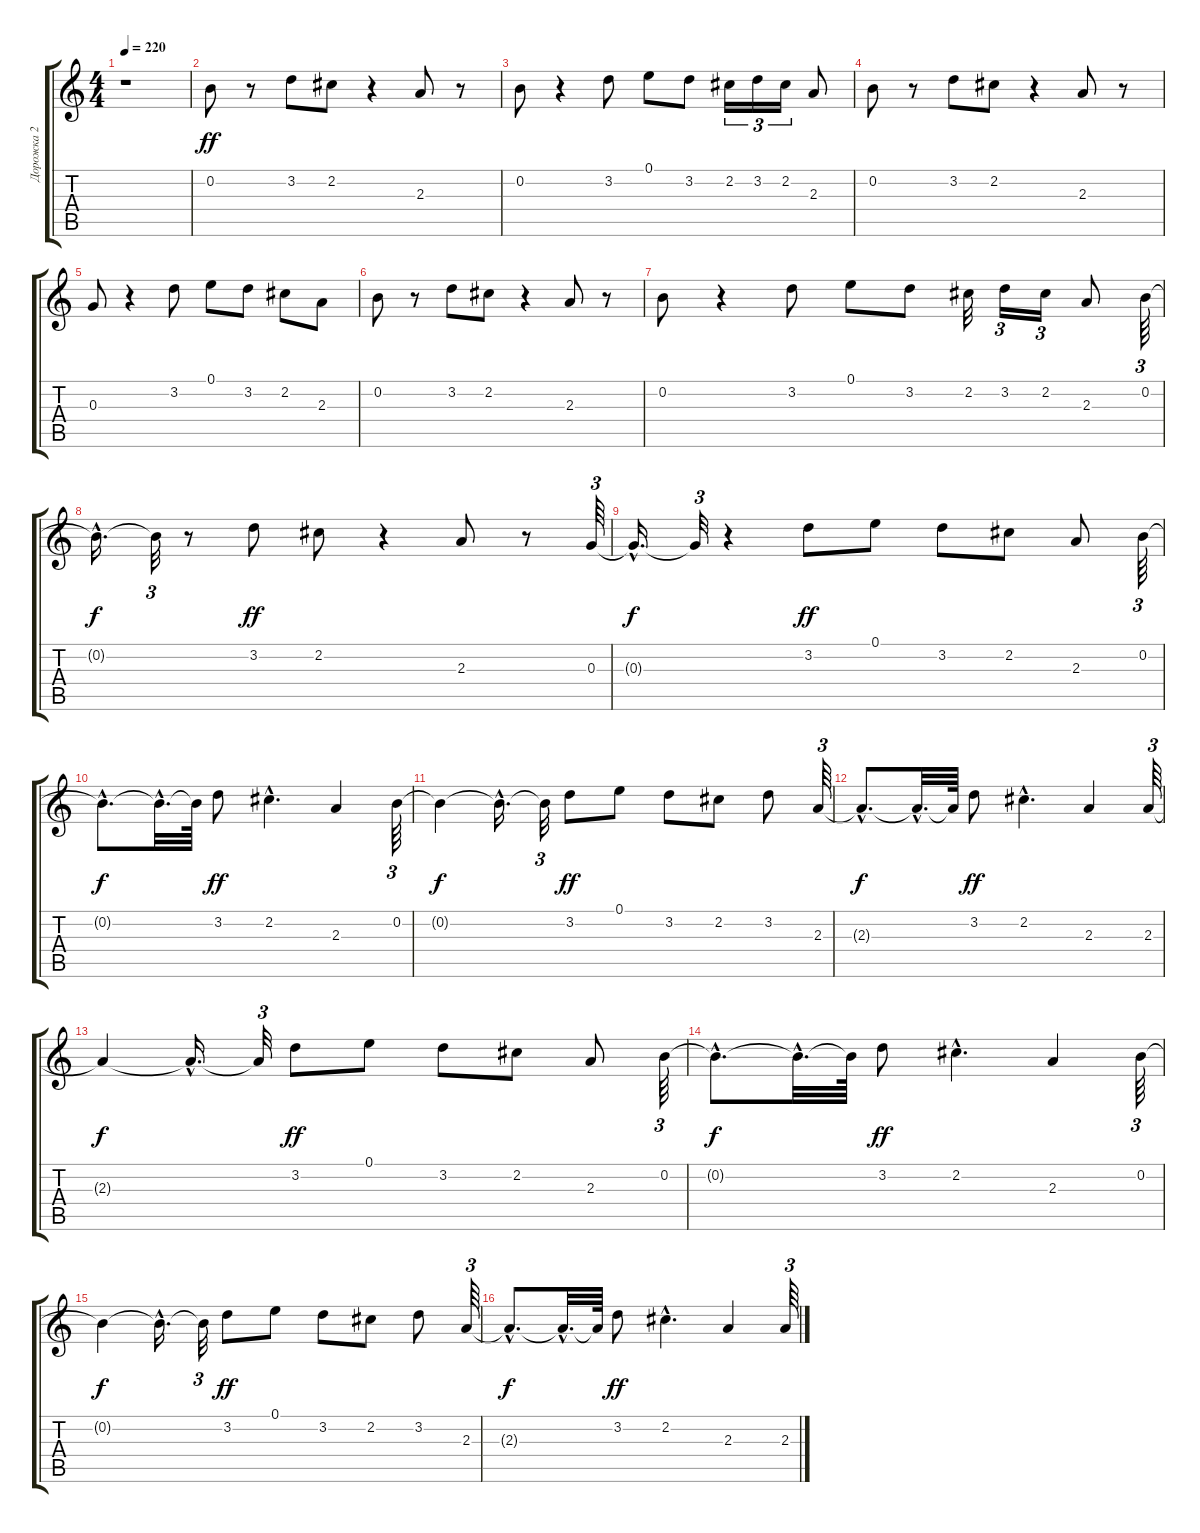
\track ("Дорожка 2" "Дорожка 2") {instrument overdrivenguitar}
\staff {score tabs}
\tuning (E4 B3 G3 D3 A2 E2) {hide}
\ts (4 4)
\tempo 220
\clef g2
\ks c
r.1{dy ff} |
0.2.8 r.8 3.2.8 2.2.8 r.4 2.3.8 r.8 |
0.2.8 r.4 3.2.8 0.1.8 3.2.8 2.2.16{tu (3 2)} 3.2.16{tu (3 2)} 2.2.16{tu (3 2)} 2.3.8 |
0.2.8 r.8 3.2.8 2.2.8 r.4 2.3.8 r.8 |
0.3.8 r.4 3.2.8 0.1.8 3.2.8 2.2.8 2.3.8 |
0.2.8 r.8 3.2.8 2.2.8 r.4 2.3.8 r.8 |
0.2.8 r.4 3.2.8 0.1.8 3.2.8 2.2.32 3.2.16{tu (3 2)} 2.2.16{tu (3 2)} 2.3.8 0.2.64{tu (3 2)} |
0.2{hac t}.16{d dy f} 0.2{t}.32{tu (3 2)} r.8 3.2.8{dy ff} 2.2.8 r.4 2.3.8 r.8 0.3.64{tu (3 2)} |
0.3{hac t}.16{d dy f} 0.3{t}.32{tu (3 2)} r.4 3.2.8{dy ff} 0.1.8 3.2.8 2.2.8 2.3.8 0.2.64{tu (3 2)} |
0.2{hac t}.8{d dy f} 0.2{hac t}.32{d} 0.2{t}.64 3.2.8{dy ff} 2.2{hac}.4{d} 2.3.4 0.2.64{tu (3 2)} |
0.2{t}.4{dy f} 0.2{hac t}.16{d} 0.2{t}.32{tu (3 2)} 3.2.8{dy ff} 0.1.8 3.2.8 2.2.8 3.2.8 2.3.64{tu (3 2)} |
2.3{hac t}.8{d dy f} 2.3{hac t}.32{d} 2.3{t}.64 3.2.8{dy ff} 2.2{hac}.4{d} 2.3.4 2.3.64{tu (3 2)} |
2.3{t}.4{dy f} 2.3{hac t}.16{d} 2.3{t}.32{tu (3 2)} 3.2.8{dy ff} 0.1.8 3.2.8 2.2.8 2.3.8 0.2.64{tu (3 2)} |
0.2{hac t}.8{d dy f} 0.2{hac t}.32{d} 0.2{t}.64 3.2.8{dy ff} 2.2{hac}.4{d} 2.3.4 0.2.64{tu (3 2)} |
0.2{t}.4{dy f} 0.2{hac t}.16{d} 0.2{t}.32{tu (3 2)} 3.2.8{dy ff} 0.1.8 3.2.8 2.2.8 3.2.8 2.3.64{tu (3 2)} |
2.3{hac t}.8{d dy f} 2.3{hac t}.32{d} 2.3{t}.64 3.2.8{dy ff} 2.2{hac}.4{d} 2.3.4 2.3.64{tu (3 2)}
